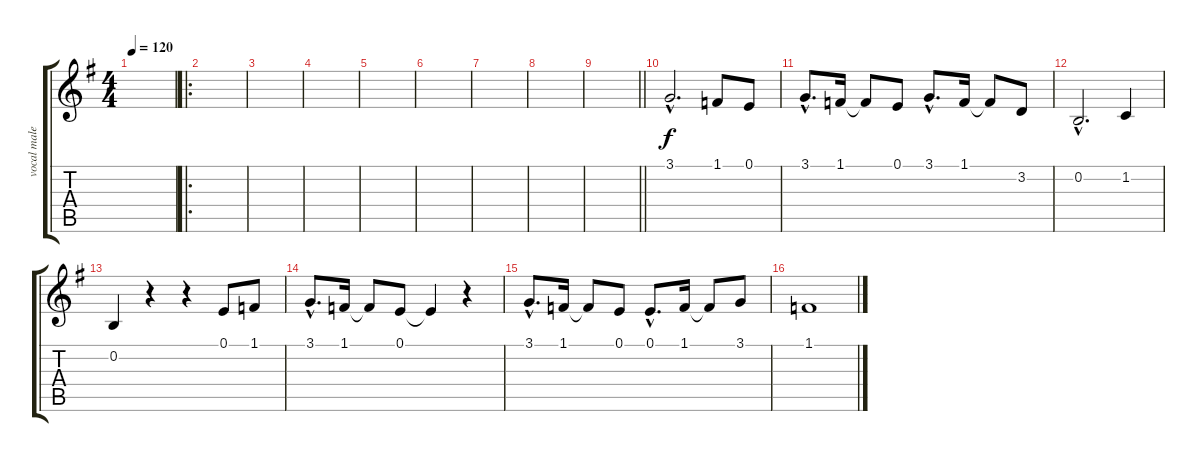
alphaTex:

\track ("vocal male" "vocal male") {instrument lead6voice}
\staff {score tabs}
\tuning (E4 B3 G3 D3 A2 E2) {hide}
\ts (4 4)
\tempo 120
\clef g2
\ks eminor
|
\ro
|
|
|
|
|
|
|
\barLineRight lightlight
|
3.1{hac}.2{d} 1.1.8 0.1.8 |
3.1{hac}.8{d} 1.1.16 1.1{t}.8 0.1.8 3.1{hac}.8{d} 1.1.16 1.1{t}.8 3.2.8 |
0.2{hac}.2{d} 1.2.4 |
0.2.4 r.4 r.4 0.1.8 1.1.8 |
3.1{hac}.8{d} 1.1.16 1.1{t}.8 0.1.8 0.1{t}.4 r.4 |
3.1{hac}.8{d} 1.1.16 1.1{t}.8 0.1.8 0.1{hac}.8{d} 1.1.16 1.1{t}.8 3.1.8 |
1.1.1
